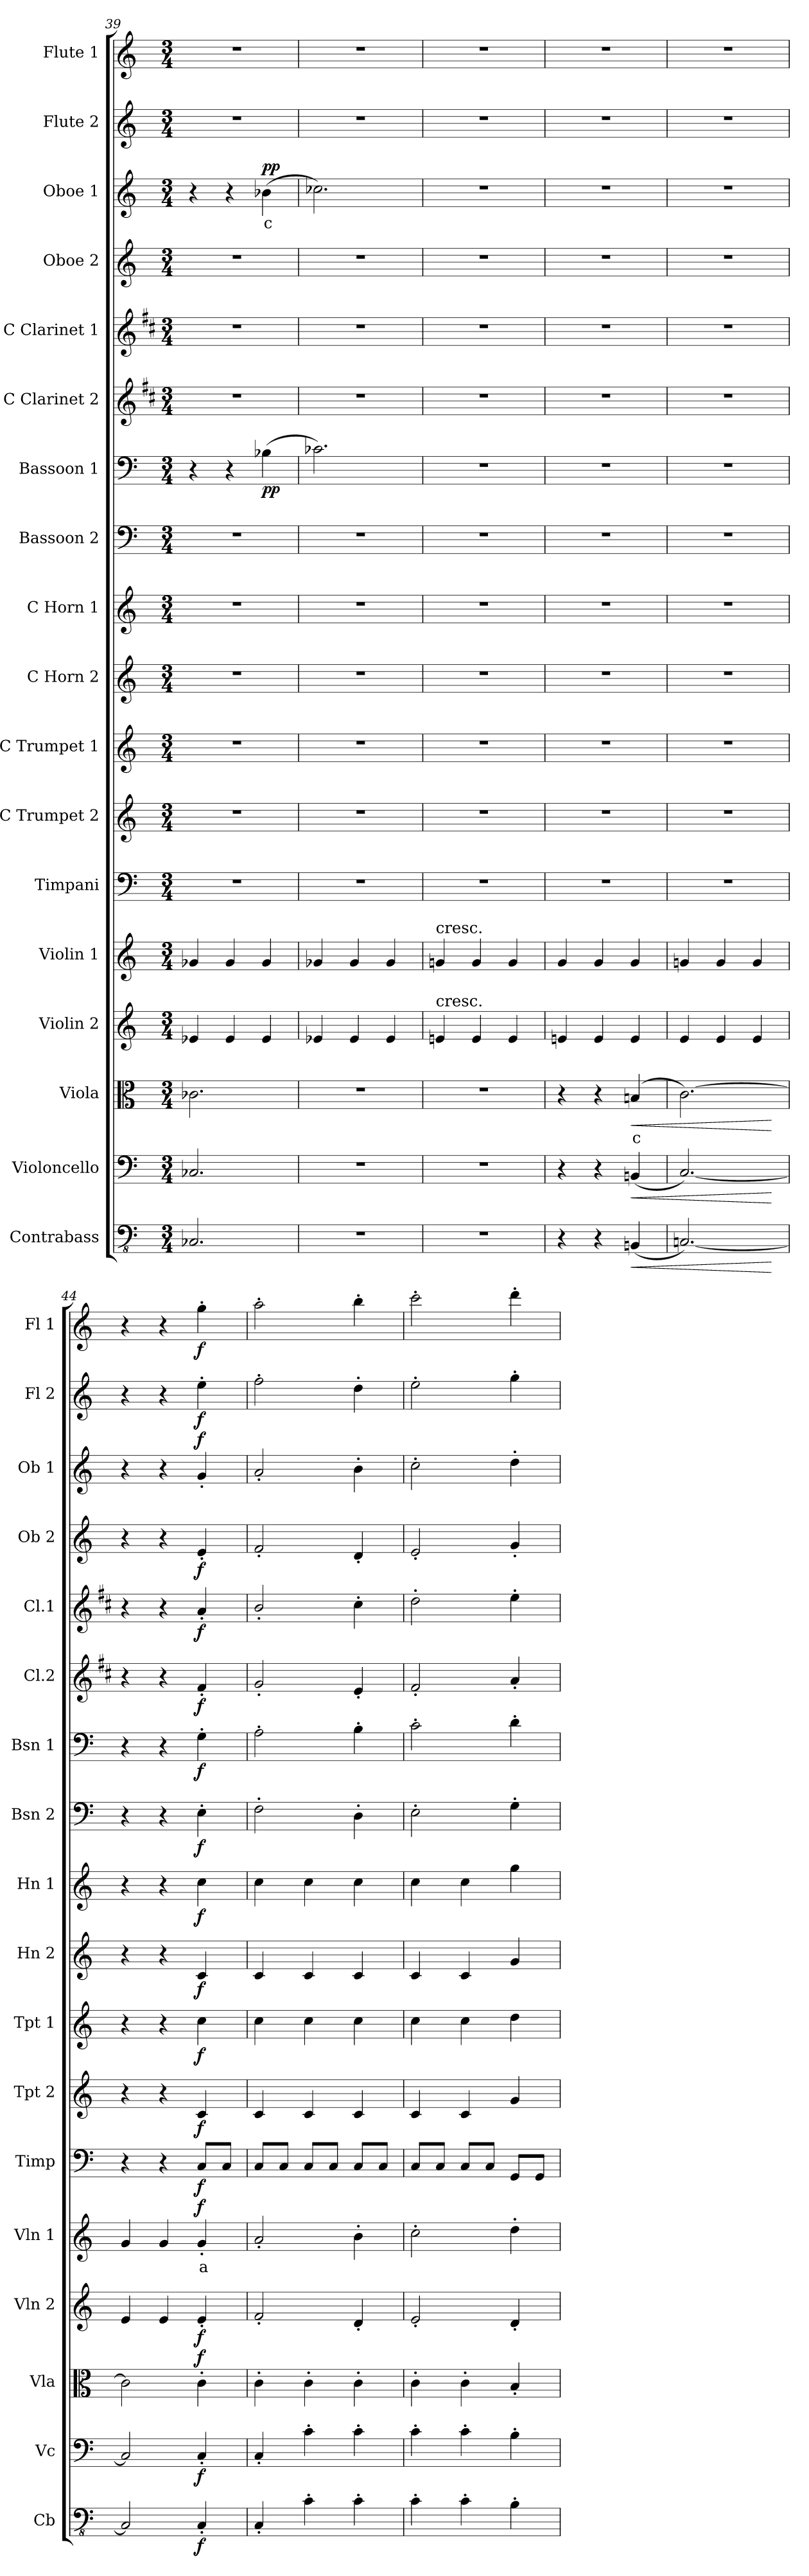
**kern	**dynam	**kern	**dynam	**kern	**text	**dynam	**kern	**dynam	**kern	**text	**dynam	**kern	**dynam	**kern	**dynam	**kern	**dynam	**kern	**dynam	**kern	**dynam	**kern	**dynam	**kern	**dynam	**kern	**dynam	**kern	**dynam	**kern	**dynam	**kern	**text	**dynam	**kern	**dynam	**kern	**dynam
*part18	*part18	*part17	*part17	*part16	*part16	*part16	*part15	*part15	*part14	*part14	*part14	*part13	*part13	*part12	*part12	*part11	*part11	*part10	*part10	*part9	*part9	*part8	*part8	*part7	*part7	*part6	*part6	*part5	*part5	*part4	*part4	*part3	*part3	*part3	*part2	*part2	*part1	*part1
*staff18	*staff18	*staff17	*staff17	*staff16	*staff16	*staff16	*staff15	*staff15	*staff14	*staff14	*staff14	*staff13	*staff13	*staff12	*staff12	*staff11	*staff11	*staff10	*staff10	*staff9	*staff9	*staff8	*staff8	*staff7	*staff7	*staff6	*staff6	*staff5	*staff5	*staff4	*staff4	*staff3	*staff3	*staff3	*staff2	*staff2	*staff1	*staff1
*I"Contrabass	*	*I"Violoncello	*	*I"Viola	*	*	*I"Violin 2	*	*I"Violin 1	*	*	*I"Timpani	*	*I"C Trumpet 2	*	*I"C Trumpet 1	*	*I"C Horn 2	*	*I"C Horn 1	*	*I"Bassoon 2	*	*I"Bassoon 1	*	*I"C Clarinet 2	*	*I"C Clarinet 1	*	*I"Oboe 2	*	*I"Oboe 1	*	*	*I"Flute 2	*	*I"Flute 1	*
*I'Cb	*	*I'Vc	*	*I'Vla	*	*	*I'Vln 2	*	*I'Vln 1	*	*	*I'Timp	*	*I'Tpt 2	*	*I'Tpt 1	*	*I'Hn 2	*	*I'Hn 1	*	*I'Bsn 2	*	*I'Bsn 1	*	*I'Cl.2	*	*I'Cl.1	*	*I'Ob 2	*	*I'Ob 1	*	*	*I'Fl 2	*	*I'Fl 1	*
*clefFv4	*	*clefF4	*	*clefC3	*	*	*clefG2	*	*clefG2	*	*	*clefF4	*	*clefG2	*	*clefG2	*	*clefG2	*	*clefG2	*	*clefF4	*	*clefF4	*	*clefG2	*	*clefG2	*	*clefG2	*	*clefG2	*	*	*clefG2	*	*clefG2	*
*	*	*	*	*	*	*	*	*	*	*	*	*	*	*	*	*	*	*ITrd7c12	*	*ITrd7c12	*	*	*	*	*	*ITrd1c2	*	*ITrd1c2	*	*	*	*	*	*	*	*	*	*
*k[]	*	*k[]	*	*k[]	*	*	*k[]	*	*k[]	*	*	*k[]	*	*k[]	*	*k[]	*	*k[]	*	*k[]	*	*k[]	*	*k[]	*	*k[]	*	*k[]	*	*k[]	*	*k[]	*	*	*k[]	*	*k[]	*
*M3/4	*	*M3/4	*	*M3/4	*	*	*M3/4	*	*M3/4	*	*	*M3/4	*	*M3/4	*	*M3/4	*	*M3/4	*	*M3/4	*	*M3/4	*	*M3/4	*	*M3/4	*	*M3/4	*	*M3/4	*	*M3/4	*	*	*M3/4	*	*M3/4	*
=39	=39	=39	=39	=39	=39	=39	=39	=39	=39	=39	=39	=39	=39	=39	=39	=39	=39	=39	=39	=39	=39	=39	=39	=39	=39	=39	=39	=39	=39	=39	=39	=39	=39	=39	=39	=39	=39	=39
2.CC-X/	.	2.C-X/	.	2.c-X\	.	.	4e-X/	.	4g-X/	.	.	2.r	.	2.r	.	2.r	.	2.r	.	2.r	.	2.r	.	4r	.	2.r	.	2.r	.	2.r	.	4r	.	.	2.r	.	2.r	.
.	.	.	.	.	.	.	4e-/	.	4g-/	.	.	.	.	.	.	.	.	.	.	.	.	.	.	4r	.	.	.	.	.	.	.	4r	.	.	.	.	.	.
!	!	!	!	!	!	!	!	!	!	!	!	!	!	!	!	!	!	!	!	!	!	!	!	!	!LO:DY:b	!	!	!	!	!	!	!	!LO:LY:b:color=#FF0000	!LO:DY:b	!	!	!	!
.	.	.	.	.	.	.	4e-/	.	4g-/	.	.	.	.	.	.	.	.	.	.	.	.	.	.	(4B-X\	pp	.	.	.	.	.	.	(4b-X\	c	pp	.	.	.	.
=40	=40	=40	=40	=40	=40	=40	=40	=40	=40	=40	=40	=40	=40	=40	=40	=40	=40	=40	=40	=40	=40	=40	=40	=40	=40	=40	=40	=40	=40	=40	=40	=40	=40	=40	=40	=40	=40	=40
2.r	.	2.r	.	2.r	.	.	4e-X/	.	4g-X/	.	.	2.r	.	2.r	.	2.r	.	2.r	.	2.r	.	2.r	.	2.c-X\)	.	2.r	.	2.r	.	2.r	.	2.cc-X\)	.	.	2.r	.	2.r	.
.	.	.	.	.	.	.	4e-/	.	4g-/	.	.	.	.	.	.	.	.	.	.	.	.	.	.	.	.	.	.	.	.	.	.	.	.	.	.	.	.	.
.	.	.	.	.	.	.	4e-/	.	4g-/	.	.	.	.	.	.	.	.	.	.	.	.	.	.	.	.	.	.	.	.	.	.	.	.	.	.	.	.	.
=41	=41	=41	=41	=41	=41	=41	=41	=41	=41	=41	=41	=41	=41	=41	=41	=41	=41	=41	=41	=41	=41	=41	=41	=41	=41	=41	=41	=41	=41	=41	=41	=41	=41	=41	=41	=41	=41	=41
!	!	!	!	!	!	!	!	!	!LO:TX:a:t=cresc.	!	!	!	!	!	!	!	!	!	!	!	!	!	!	!	!	!	!	!	!	!	!	!	!	!	!	!	!	!
!	!	!	!	!	!	!	!LO:TX:a:t=cresc.	!	!	!	!	!	!	!	!	!	!	!	!	!	!	!	!	!	!	!	!	!	!	!	!	!	!	!	!	!	!	!
2.r	.	2.r	.	2.r	.	.	4en/	.	4gn/	.	.	2.r	.	2.r	.	2.r	.	2.r	.	2.r	.	2.r	.	2.r	.	2.r	.	2.r	.	2.r	.	2.r	.	.	2.r	.	2.r	.
.	.	.	.	.	.	.	4e/	.	4g/	.	.	.	.	.	.	.	.	.	.	.	.	.	.	.	.	.	.	.	.	.	.	.	.	.	.	.	.	.
.	.	.	.	.	.	.	4e/	.	4g/	.	.	.	.	.	.	.	.	.	.	.	.	.	.	.	.	.	.	.	.	.	.	.	.	.	.	.	.	.
=42	=42	=42	=42	=42	=42	=42	=42	=42	=42	=42	=42	=42	=42	=42	=42	=42	=42	=42	=42	=42	=42	=42	=42	=42	=42	=42	=42	=42	=42	=42	=42	=42	=42	=42	=42	=42	=42	=42
4r	.	4r	.	4r	.	.	4en/	.	4g/	.	.	2.r	.	2.r	.	2.r	.	2.r	.	2.r	.	2.r	.	2.r	.	2.r	.	2.r	.	2.r	.	2.r	.	.	2.r	.	2.r	.
4r	.	4r	.	4r	.	.	4e/	.	4g/	.	.	.	.	.	.	.	.	.	.	.	.	.	.	.	.	.	.	.	.	.	.	.	.	.	.	.	.	.
!	!LO:HP:b	!	!LO:HP:b	!	!LO:LY:b:color=#FF0000	!LO:HP:b	!	!	!	!	!	!	!	!	!	!	!	!	!	!	!	!	!	!	!	!	!	!	!	!	!	!	!	!	!	!	!	!
(4BBBn/	<	(4BBn/	<	(4Bn/	c	<	4e/	.	4g/	.	.	.	.	.	.	.	.	.	.	.	.	.	.	.	.	.	.	.	.	.	.	.	.	.	.	.	.	.
=43	=43	=43	=43	=43	=43	=43	=43	=43	=43	=43	=43	=43	=43	=43	=43	=43	=43	=43	=43	=43	=43	=43	=43	=43	=43	=43	=43	=43	=43	=43	=43	=43	=43	=43	=43	=43	=43	=43
[2.CCn/)	.	[2.C/)	.	[2.c\)	.	.	4e/	.	4gn/	.	.	2.r	.	2.r	.	2.r	.	2.r	.	2.r	.	2.r	.	2.r	.	2.r	.	2.r	.	2.r	.	2.r	.	.	2.r	.	2.r	.
.	.	.	.	.	.	.	4e/	.	4g/	.	.	.	.	.	.	.	.	.	.	.	.	.	.	.	.	.	.	.	.	.	.	.	.	.	.	.	.	.
.	.	.	.	.	.	.	4e/	.	4g/	.	.	.	.	.	.	.	.	.	.	.	.	.	.	.	.	.	.	.	.	.	.	.	.	.	.	.	.	.
.	[	.	[	.	.	[	.	.	.	.	.	.	.	.	.	.	.	.	.	.	.	.	.	.	.	.	.	.	.	.	.	.	.	.	.	.	.	.
!!LO:PB:g=z
=44	=44	=44	=44	=44	=44	=44	=44	=44	=44	=44	=44	=44	=44	=44	=44	=44	=44	=44	=44	=44	=44	=44	=44	=44	=44	=44	=44	=44	=44	=44	=44	=44	=44	=44	=44	=44	=44	=44
2CC/]	.	2C/]	.	2c\]	.	.	4e/	.	4g/	.	.	4r	.	4r	.	4r	.	4r	.	4r	.	4r	.	4r	.	4r	.	4r	.	4r	.	4r	.	.	4r	.	4r	.
.	.	.	.	.	.	.	4e/	.	4g/	.	.	4r	.	4r	.	4r	.	4r	.	4r	.	4r	.	4r	.	4r	.	4r	.	4r	.	4r	.	.	4r	.	4r	.
!	!LO:DY:b	!	!LO:DY:b	!	!	!LO:DY:b	!	!LO:DY:b	!	!LO:LY:b:color=#FF0000	!LO:DY:b	!	!LO:DY:b	!	!LO:DY:b	!	!LO:DY:b	!	!LO:DY:b	!	!LO:DY:b	!	!LO:DY:b	!	!LO:DY:b	!	!LO:DY:b	!	!LO:DY:b	!	!LO:DY:b	!	!	!LO:DY:b	!	!LO:DY:b	!	!LO:DY:b
4CC'/	f	4C'/	f	4c'\	.	f	4e'/	f	4g'/	a	f	8C/L	f	4c/	f	4cc\	f	4C/	f	4c\	f	4E'\	f	4G'\	f	4e'/	f	4g'/	f	4e'/	f	4g'/	.	f	4ee'\	f	4gg'\	f
.	.	.	.	.	.	.	.	.	.	.	.	8C/J	.	.	.	.	.	.	.	.	.	.	.	.	.	.	.	.	.	.	.	.	.	.	.	.	.	.
=45	=45	=45	=45	=45	=45	=45	=45	=45	=45	=45	=45	=45	=45	=45	=45	=45	=45	=45	=45	=45	=45	=45	=45	=45	=45	=45	=45	=45	=45	=45	=45	=45	=45	=45	=45	=45	=45	=45
4CC'/	.	4C'/	.	4c'\	.	.	2f'/	.	2a'/	.	.	8C/L	.	4c/	.	4cc\	.	4C/	.	4c\	.	2F'\	.	2A'\	.	2f'/	.	2a'/	.	2f'/	.	2a'/	.	.	2ff'\	.	2aa'\	.
.	.	.	.	.	.	.	.	.	.	.	.	8C/J	.	.	.	.	.	.	.	.	.	.	.	.	.	.	.	.	.	.	.	.	.	.	.	.	.	.
4C'\	.	4c'\	.	4c'\	.	.	.	.	.	.	.	8C/L	.	4c/	.	4cc\	.	4C/	.	4c\	.	.	.	.	.	.	.	.	.	.	.	.	.	.	.	.	.	.
.	.	.	.	.	.	.	.	.	.	.	.	8C/J	.	.	.	.	.	.	.	.	.	.	.	.	.	.	.	.	.	.	.	.	.	.	.	.	.	.
4C'\	.	4c'\	.	4c'\	.	.	4d'/	.	4b'\	.	.	8C/L	.	4c/	.	4cc\	.	4C/	.	4c\	.	4D'\	.	4B'\	.	4d'/	.	4b'\	.	4d'/	.	4b'\	.	.	4dd'\	.	4bb'\	.
.	.	.	.	.	.	.	.	.	.	.	.	8C/J	.	.	.	.	.	.	.	.	.	.	.	.	.	.	.	.	.	.	.	.	.	.	.	.	.	.
=46	=46	=46	=46	=46	=46	=46	=46	=46	=46	=46	=46	=46	=46	=46	=46	=46	=46	=46	=46	=46	=46	=46	=46	=46	=46	=46	=46	=46	=46	=46	=46	=46	=46	=46	=46	=46	=46	=46
4C'\	.	4c'\	.	4c'\	.	.	2e'/	.	2cc'\	.	.	8C/L	.	4c/	.	4cc\	.	4C/	.	4c\	.	2E'\	.	2c'\	.	2e'/	.	2cc'\	.	2e'/	.	2cc'\	.	.	2ee'\	.	2ccc'\	.
.	.	.	.	.	.	.	.	.	.	.	.	8C/J	.	.	.	.	.	.	.	.	.	.	.	.	.	.	.	.	.	.	.	.	.	.	.	.	.	.
4C'\	.	4c'\	.	4c'\	.	.	.	.	.	.	.	8C/L	.	4c/	.	4cc\	.	4C/	.	4c\	.	.	.	.	.	.	.	.	.	.	.	.	.	.	.	.	.	.
.	.	.	.	.	.	.	.	.	.	.	.	8C/J	.	.	.	.	.	.	.	.	.	.	.	.	.	.	.	.	.	.	.	.	.	.	.	.	.	.
4BB'\	.	4B'\	.	4B'/	.	.	4d'/	.	4dd'\	.	.	8GG/L	.	4g/	.	4dd\	.	4G/	.	4g\	.	4G'\	.	4d'\	.	4g'/	.	4dd'\	.	4g'/	.	4dd'\	.	.	4gg'\	.	4ddd'\	.
.	.	.	.	.	.	.	.	.	.	.	.	8GG/J	.	.	.	.	.	.	.	.	.	.	.	.	.	.	.	.	.	.	.	.	.	.	.	.	.	.
=	=	=	=	=	=	=	=	=	=	=	=	=	=	=	=	=	=	=	=	=	=	=	=	=	=	=	=	=	=	=	=	=	=	=	=	=	=	=
*-	*-	*-	*-	*-	*-	*-	*-	*-	*-	*-	*-	*-	*-	*-	*-	*-	*-	*-	*-	*-	*-	*-	*-	*-	*-	*-	*-	*-	*-	*-	*-	*-	*-	*-	*-	*-	*-	*-
